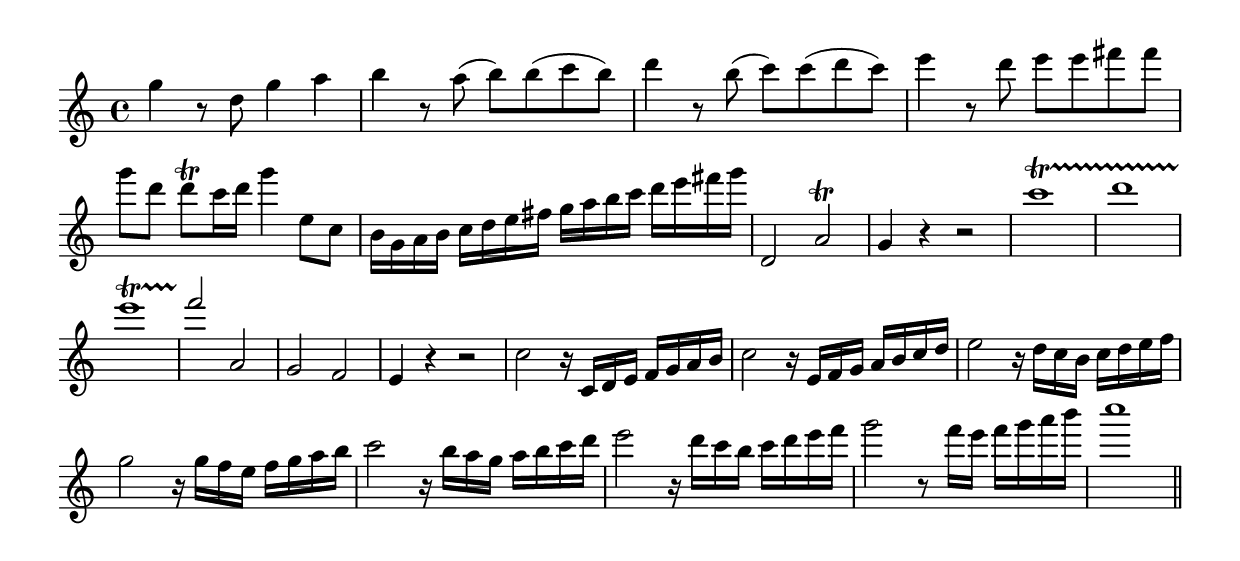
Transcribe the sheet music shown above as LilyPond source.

\version "2.6.4"
\include "english.ly"

\score {
  \new Staff {
  \autoBeamOff
  g''4 r8 d''8 g''4 a''4 | b''4 r8 a''8( b''8)[ b''8( c'''8 b''8)] |
  d'''4 r8 b''8(c'''8)[ c'''8( d'''8 c'''8)] | e'''4 r8 d'''8 e'''8[ e'''8 fs'''8 fs'''8] |
  g'''8[ d'''8] d'''8^\trill[ c'''16 d'''16] g'''4 e''8[ c''8] | \stemDown b'16[ g'16 a'16 b'16] c''16[ d''16 e''16 fs''16] g''16[ a''16 b''16 c'''16] d'''16[ e'''16 fs'''16 g'''16] | \stemUp d'2 a'2^\trill | g'4 r4 r2 | c'''1\startTrillSpan | d'''1  |

%254
  e'''1 | f'''2 \stopTrillSpan a'2 | g'2 f'2 | e'4 r4 r2 | \stemDown c''2 r16 \stemUp c'16[ d'16 e'16] f'16[ g'16 a'16 b'16] |
  \stemDown c''2 r16 \stemUp e'16[ f'16 g'16] a'16[ b'16 c''16 d''16] | \stemDown e''2 r16 d''16[c''16 b'16] c''16[ d''16 e''16 f''16] |
  g''2 r16 g''16[ f''16 e''16] f''16[ g''16 a''16 b''16] | c'''2 r16 b''16[ a''16 g''16] a''16[ b''16 c'''16 d'''16] |
  e'''2 r16 d'''16[ c'''16 b''16] c'''16[ d'''16 e'''16 f'''16] | g'''2 r8 f'''16[ e'''16] f'''16[ g'''16 a'''16 b'''16] | c''''1 \bar "||"
}
  \midi { \tempo 4 = 120}
  \layout {  
    indent = 0.0\cm
    \context {
      \Score
       \remove Bar_number_engraver
    }
  }
}
